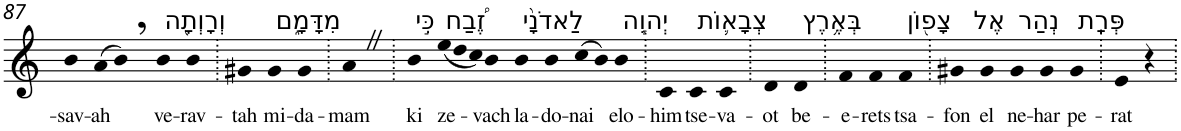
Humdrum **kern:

**kern	**text
*part1	*part1
*staff1	*staff1
*I"Piano	*
*I'Pno	*
!!LO:PB:g=z
*clefG2	*
*k[]	*
=87	=87
!	!LO:LY:b
4b	-sav-
!	!LO:LY:b
(>8a	-ah
8b,)	.
!LO:TX:a:t=וְרָוְתָ֖ה	!
!	!LO:LY:b
4b	ve-
!	!LO:LY:b
4b	-rav-
=88.	=88.
!	!LO:LY:b
4g#X	-tah
!LO:TX:a:t=מִדָּמָ֑ם	!
!	!LO:LY:b
4g#	mi-
!	!LO:LY:b
4g#	-da-
=89.	=89.
!	!LO:LY:b
4aZ	-mam
=90.	=90.
!LO:TX:a:t=כִּ֣י	!
!	!LO:LY:b
4b	ki
*Xtuplet	*
!LO:TX:a:t=זֶ֠בַח	!
!	!LO:LY:b
(<12ee	ze-
12dd	.
12cc)	.
!	!LO:LY:b
4b	-vach
!LO:TX:a:t=לַאדֹנָ֨י	!
!	!LO:LY:b
4b	la-
!	!LO:LY:b
4b	-do-
!	!LO:LY:b
(>8cc	-nai
8b)	.
!LO:TX:a:t=יְהוִ֧ה	!
!	!LO:LY:b
4b	elo-
=91.	=91.
!	!LO:LY:b
4c	-him
!LO:TX:a:t=צְבָא֛וֹת	!
!	!LO:LY:b
4c	tse-
!	!LO:LY:b
4c	-va-
=92.	=92.
!	!LO:LY:b
4d	-ot
!LO:TX:a:t=בְּאֶ֥רֶץ	!
!	!LO:LY:b
4d	be-
=93.	=93.
!	!LO:LY:b
4f	-e-
!	!LO:LY:b
4f	-rets
!LO:TX:a:t=צָפ֖וֹן	!
!	!LO:LY:b
4f	tsa-
=94.	=94.
!	!LO:LY:b
4g#X	-fon
!LO:TX:a:t=אֶל	!
!	!LO:LY:b
4g#	el
!LO:TX:a:t=נְהַר	!
!	!LO:LY:b
4g#	ne-
!	!LO:LY:b
4g#	-har
!LO:TX:a:t=פְּרָֽת	!
!	!LO:LY:b
4g#	pe-
=95.	=95.
!	!LO:LY:b
4e	-rat
4r	.
=.	=.
*-	*-
